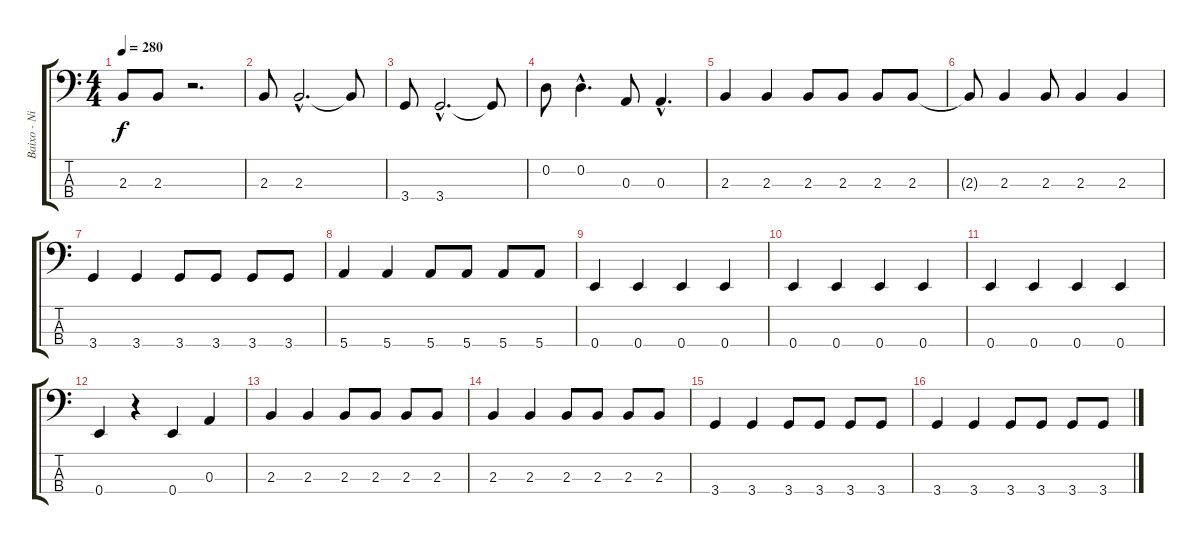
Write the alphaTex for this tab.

\track ("Baixo - Nikola" "Baixo - Ni") {instrument electricbasspick}
\staff {score tabs}
\tuning (G2 D2 A1 E1) {hide}
\ts (4 4)
\tempo 280
\clef f4
\ks c
2.3.8{dy f} 2.3.8 r.2{d} |
2.3.8 2.3{hac}.2{d} 2.3{t}.8 |
3.4.8 3.4{hac}.2{d} 3.4{t}.8 |
0.2.8 0.2{hac}.4{d} 0.3.8 0.3{hac}.4{d} |
2.3.4 2.3.4 2.3.8 2.3.8 2.3.8 2.3.8 |
2.3{t}.8 2.3.4 2.3.8 2.3.4 2.3.4 |
3.4.4 3.4.4 3.4.8 3.4.8 3.4.8 3.4.8 |
5.4.4 5.4.4 5.4.8 5.4.8 5.4.8 5.4.8 |
0.4.4 0.4.4 0.4.4 0.4.4 |
0.4.4 0.4.4 0.4.4 0.4.4 |
0.4.4 0.4.4 0.4.4 0.4.4 |
0.4.4 r.4 0.4.4 0.3.4 |
2.3.4 2.3.4 2.3.8 2.3.8 2.3.8 2.3.8 |
2.3.4 2.3.4 2.3.8 2.3.8 2.3.8 2.3.8 |
3.4.4 3.4.4 3.4.8 3.4.8 3.4.8 3.4.8 |
3.4.4 3.4.4 3.4.8 3.4.8 3.4.8 3.4.8
